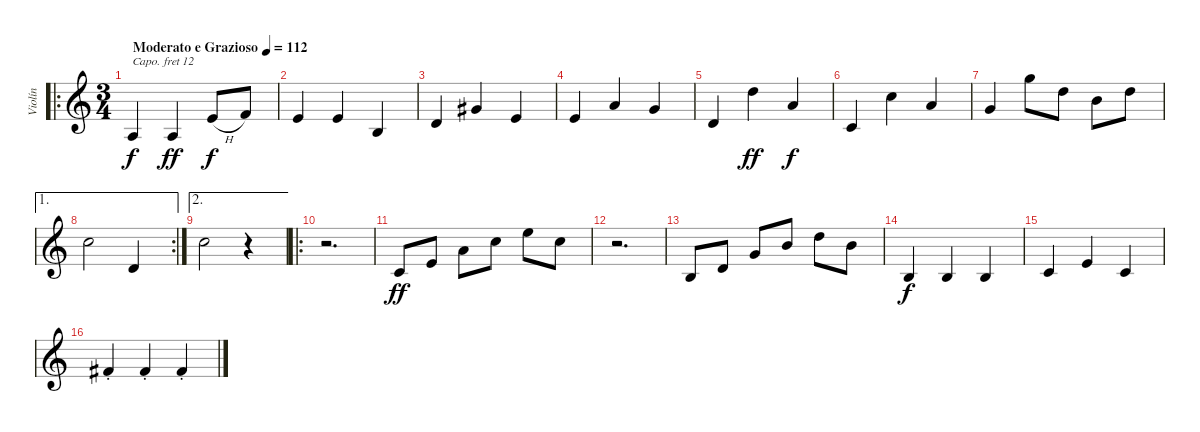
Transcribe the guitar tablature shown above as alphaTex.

\track ("Violín" "Violín") {instrument violin}
\staff {score}
\capo 12
\tuning (E4 B3 G3 D3 A2 E2) {hide}
\ro
\ts (3 4)
\tempo (112 "Moderato e Grazioso")
\clef g2
\ks c
0.5.4{dy f instrument violin} 0.5.4{dy ff} 2.4{h}.8{dy f} 3.4.8 |
2.4.4 2.4.4 2.5.4 |
0.4.4 1.3.4 2.4.4 |
2.4.4 2.3.4 0.3.4 |
0.4.4 3.2.4{dy ff} 2.3.4{dy f} |
3.5.4 1.2.4 2.3.4 |
0.3.4 3.1.8 3.2.8 0.2.8 3.2.8 |
\ae 1
\rc 2
1.2.2 0.4.4 |
\ae 2
1.2.2 r.4 |
\ro
r.2{d} |
3.5.8{dy ff} 2.4.8 2.3.8 1.2.8 0.1.8 1.2.8 |
r.2{d} |
2.5.8 0.4.8 0.3.8 0.2.8 3.2.8 0.2.8 |
2.5.4{dy f} 2.5.4 2.5.4 |
3.5.4 2.4.4 3.5.4 |
4.4{st}.4 4.4{st}.4 4.4{st}.4
